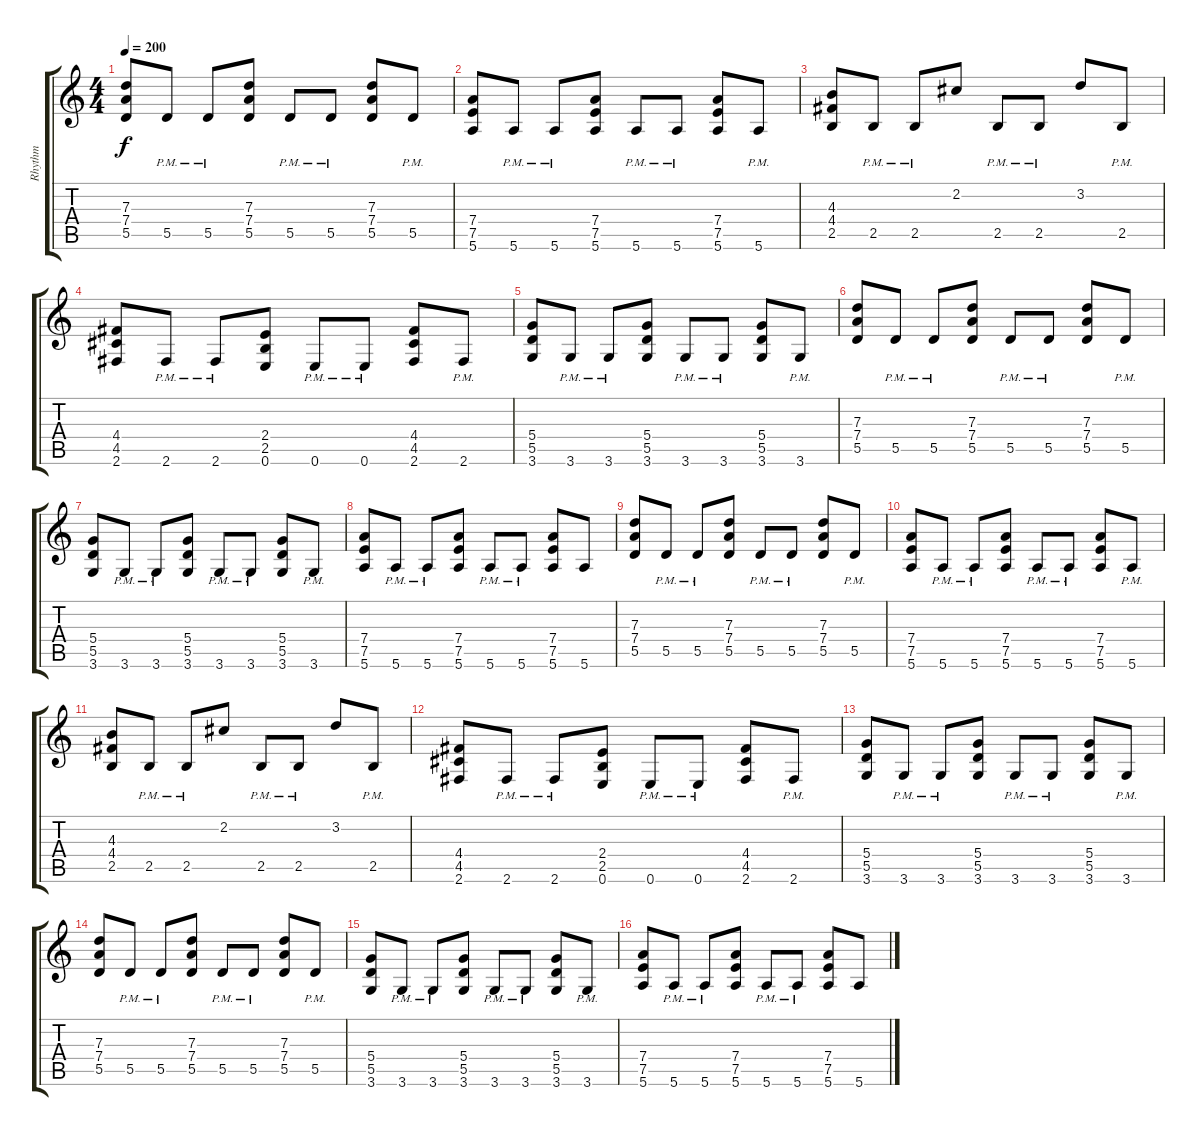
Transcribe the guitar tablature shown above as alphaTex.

\track ("Rhythm" "Rhythm") {instrument overdrivenguitar}
\staff {score tabs}
\tuning (E4 B3 G3 D3 A2 E2) {hide}
\ts (4 4)
\tempo 200
\clef g2
\ks c
(7.3 7.4 5.5).8{dy f} 5.5{pm}.8 5.5{pm}.8 (7.3 7.4 5.5).8 5.5{pm}.8 5.5{pm}.8 (7.3 7.4 5.5).8 5.5{pm}.8 |
(7.4 7.5 5.6).8 5.6{pm}.8 5.6{pm}.8 (7.4 7.5 5.6).8 5.6{pm}.8 5.6{pm}.8 (7.4 7.5 5.6).8 5.6{pm}.8 |
(4.3 4.4 2.5).8 2.5{pm}.8 2.5{pm}.8 2.2.8 2.5{pm}.8 2.5{pm}.8 3.2.8 2.5{pm}.8 |
(4.4 4.5 2.6).8 2.6{pm}.8 2.6{pm}.8 (2.4 2.5 0.6).8 0.6{pm}.8 0.6{pm}.8 (4.4 4.5 2.6).8 2.6{pm}.8 |
(5.4 5.5 3.6).8 3.6{pm}.8 3.6{pm}.8 (5.4 5.5 3.6).8 3.6{pm}.8 3.6{pm}.8 (5.4 5.5 3.6).8 3.6{pm}.8 |
(7.3 7.4 5.5).8 5.5{pm}.8 5.5{pm}.8 (7.3 7.4 5.5).8 5.5{pm}.8 5.5{pm}.8 (7.3 7.4 5.5).8 5.5{pm}.8 |
(5.4 5.5 3.6).8 3.6{pm}.8 3.6{pm}.8 (5.4 5.5 3.6).8 3.6{pm}.8 3.6{pm}.8 (5.4 5.5 3.6).8 3.6{pm}.8 |
(7.4 7.5 5.6).8 5.6{pm}.8 5.6{pm}.8 (7.4 7.5 5.6).8 5.6{pm}.8 5.6{pm}.8 (7.4 7.5 5.6).8 5.6.8 |
(7.3 7.4 5.5).8 5.5{pm}.8 5.5{pm}.8 (7.3 7.4 5.5).8 5.5{pm}.8 5.5{pm}.8 (7.3 7.4 5.5).8 5.5{pm}.8 |
(7.4 7.5 5.6).8 5.6{pm}.8 5.6{pm}.8 (7.4 7.5 5.6).8 5.6{pm}.8 5.6{pm}.8 (7.4 7.5 5.6).8 5.6{pm}.8 |
(4.3 4.4 2.5).8 2.5{pm}.8 2.5{pm}.8 2.2.8 2.5{pm}.8 2.5{pm}.8 3.2.8 2.5{pm}.8 |
(4.4 4.5 2.6).8 2.6{pm}.8 2.6{pm}.8 (2.4 2.5 0.6).8 0.6{pm}.8 0.6{pm}.8 (4.4 4.5 2.6).8 2.6{pm}.8 |
(5.4 5.5 3.6).8 3.6{pm}.8 3.6{pm}.8 (5.4 5.5 3.6).8 3.6{pm}.8 3.6{pm}.8 (5.4 5.5 3.6).8 3.6{pm}.8 |
(7.3 7.4 5.5).8 5.5{pm}.8 5.5{pm}.8 (7.3 7.4 5.5).8 5.5{pm}.8 5.5{pm}.8 (7.3 7.4 5.5).8 5.5{pm}.8 |
(5.4 5.5 3.6).8 3.6{pm}.8 3.6{pm}.8 (5.4 5.5 3.6).8 3.6{pm}.8 3.6{pm}.8 (5.4 5.5 3.6).8 3.6{pm}.8 |
(7.4 7.5 5.6).8 5.6{pm}.8 5.6{pm}.8 (7.4 7.5 5.6).8 5.6{pm}.8 5.6{pm}.8 (7.4 7.5 5.6).8 5.6.8
